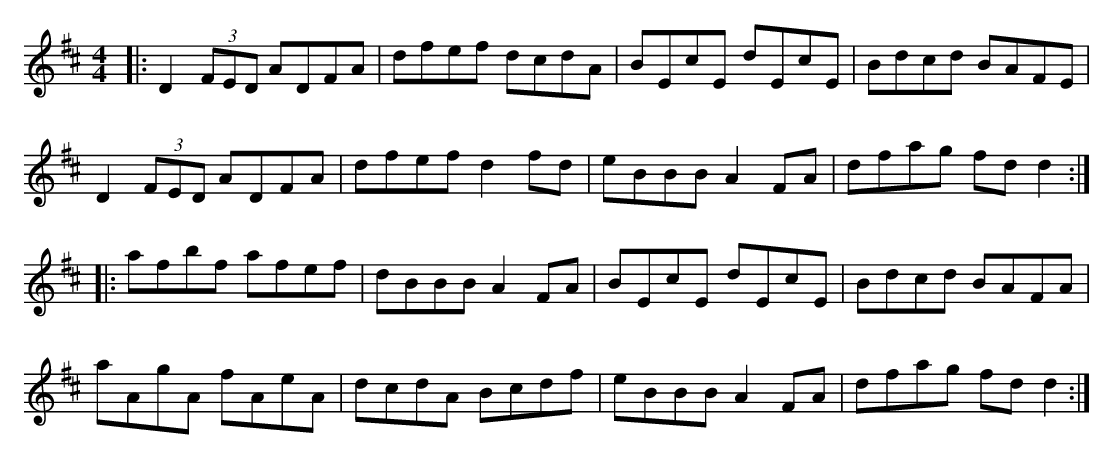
X:1
M:4/4
K:D
|:D2 (3FED ADFA|dfef dcdA|BEcE dEcE|Bdcd BAFE|
D2 (3FED ADFA|dfef d2 fd|eBBB A2 FA|dfag fd d2:|
|:afbf afef|dBBB A2 FA|BEcE dEcE|Bdcd BAFA|
aAgA fAeA|dcdA Bcdf|eBBB A2 FA|dfag fd d2:|
